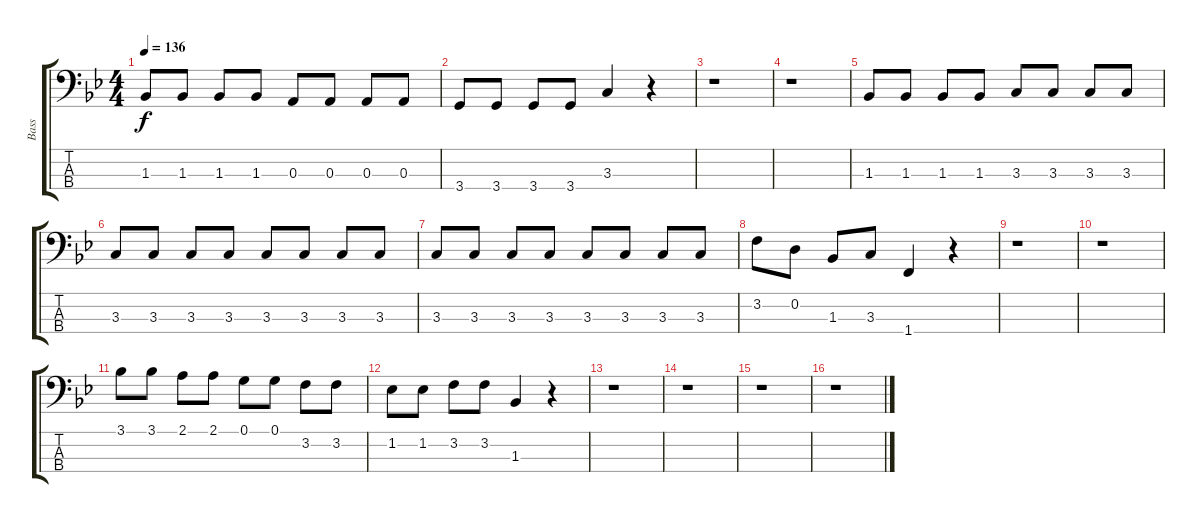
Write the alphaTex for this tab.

\track ("Bass" "Bass") {instrument electricbassfinger}
\staff {score tabs}
\tuning (G2 D2 A1 E1) {hide}
\ts (4 4)
\tempo 136
\clef f4
\ks bb
1.3.8{dy f} 1.3.8 1.3.8 1.3.8 0.3.8 0.3.8 0.3.8 0.3.8 |
3.4.8 3.4.8 3.4.8 3.4.8 3.3.4 r.4 |
r.1 |
r.1 |
1.3.8 1.3.8 1.3.8 1.3.8 3.3.8 3.3.8 3.3.8 3.3.8 |
3.3.8 3.3.8 3.3.8 3.3.8 3.3.8 3.3.8 3.3.8 3.3.8 |
3.3.8 3.3.8 3.3.8 3.3.8 3.3.8 3.3.8 3.3.8 3.3.8 |
3.2.8 0.2.8 1.3.8 3.3.8 1.4.4 r.4 |
r.1 |
r.1 |
3.1.8 3.1.8 2.1.8 2.1.8 0.1.8 0.1.8 3.2.8 3.2.8 |
1.2.8 1.2.8 3.2.8 3.2.8 1.3.4 r.4 |
r.1 |
r.1 |
r.1 |
r.1
